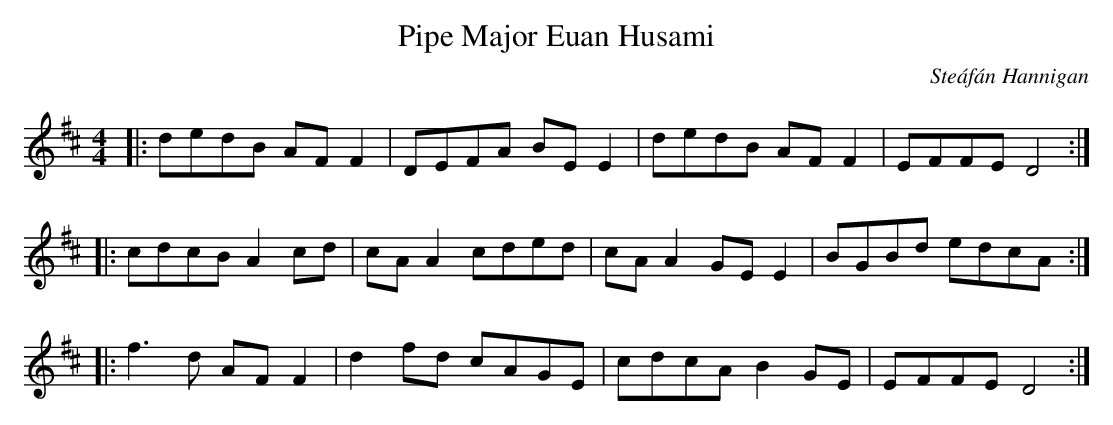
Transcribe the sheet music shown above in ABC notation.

X:1
T: Pipe Major Euan Husami
C: Steáfán Hannigan
M: 4/4
K:D
|: dedB AF F2 | DEFA BE E2 | dedB AF F2 | EFFE D4 :|
|: cdcB A2 cd | cA A2 cded | cA A2 GE E2 | BGBd edcA :|
|: f3 d AF F2 | d2 fd cAGE | cdcA B2 GE | EFFE D4 :|
